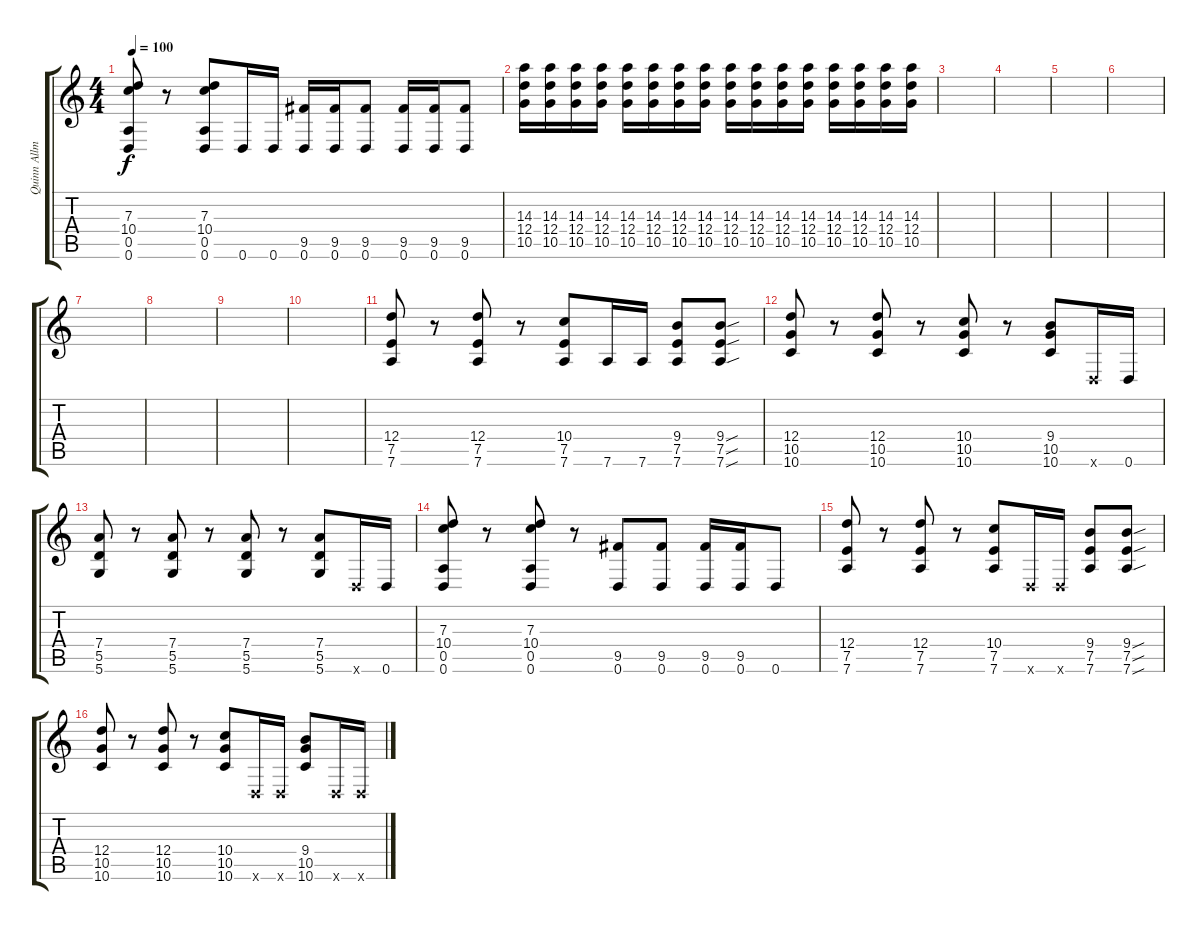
\track ("Quinn Allman-guitar 1" "Quinn Allm") {instrument electricguitarclean}
\staff {score tabs}
\tuning (E4 B3 G3 D3 A2 D2) {hide}
\ts (4 4)
\tempo 100
\clef g2
\ks c
(7.3 10.4 0.5 0.6).8{dy f} r.8 (7.3 10.4 0.5 0.6).8 0.6.16 0.6.16 (9.5 0.6).16 (9.5 0.6).16 (9.5 0.6).8 (9.5 0.6).16 (9.5 0.6).16 (9.5 0.6).8 |
(14.3 12.4 10.5).16 (14.3 12.4 10.5).16 (14.3 12.4 10.5).16 (14.3 12.4 10.5).16 (14.3 12.4 10.5).16 (14.3 12.4 10.5).16 (14.3 12.4 10.5).16 (14.3 12.4 10.5).16 (14.3 12.4 10.5).16 (14.3 12.4 10.5).16 (14.3 12.4 10.5).16 (14.3 12.4 10.5).16 (14.3 12.4 10.5).16 (14.3 12.4 10.5).16 (14.3 12.4 10.5).16 (14.3 12.4 10.5).16 |
|
|
|
|
|
|
|
|
(12.4 7.5 7.6).8 r.8 (12.4 7.5 7.6).8 r.8 (10.4 7.5 7.6).8 7.6.16 7.6.16 (9.4 7.5 7.6).8 (9.4{sou} 7.5{sou} 7.6{sou}).8 |
(12.4 10.5 10.6).8 r.8 (12.4 10.5 10.6).8 r.8 (10.4 10.5 10.6).8 r.8 (9.4 10.5 10.6).8 0.6{x}.16 0.6.16 |
(7.4 5.5 5.6).8 r.8 (7.4 5.5 5.6).8 r.8 (7.4 5.5 5.6).8 r.8 (7.4 5.5 5.6).8 0.6{x}.16 0.6.16 |
(7.3 10.4 0.5 0.6).8 r.8 (7.3 10.4 0.5 0.6).8 r.8 (9.5 0.6).8 (9.5 0.6).8 (9.5 0.6).16 (9.5 0.6).16 0.6.8 |
(12.4 7.5 7.6).8{instrument overdrivenguitar} r.8 (12.4 7.5 7.6).8 r.8 (10.4 7.5 7.6).8 0.6{x}.16 0.6{x}.16 (9.4 7.5 7.6).8 (9.4{sou} 7.5{sou} 7.6{sou}).8 |
(12.4 10.5 10.6).8 r.8 (12.4 10.5 10.6).8 r.8 (10.4 10.5 10.6).8 0.6{x}.16 0.6{x}.16 (9.4 10.5 10.6).8 0.6{x}.16 0.6{x}.16
